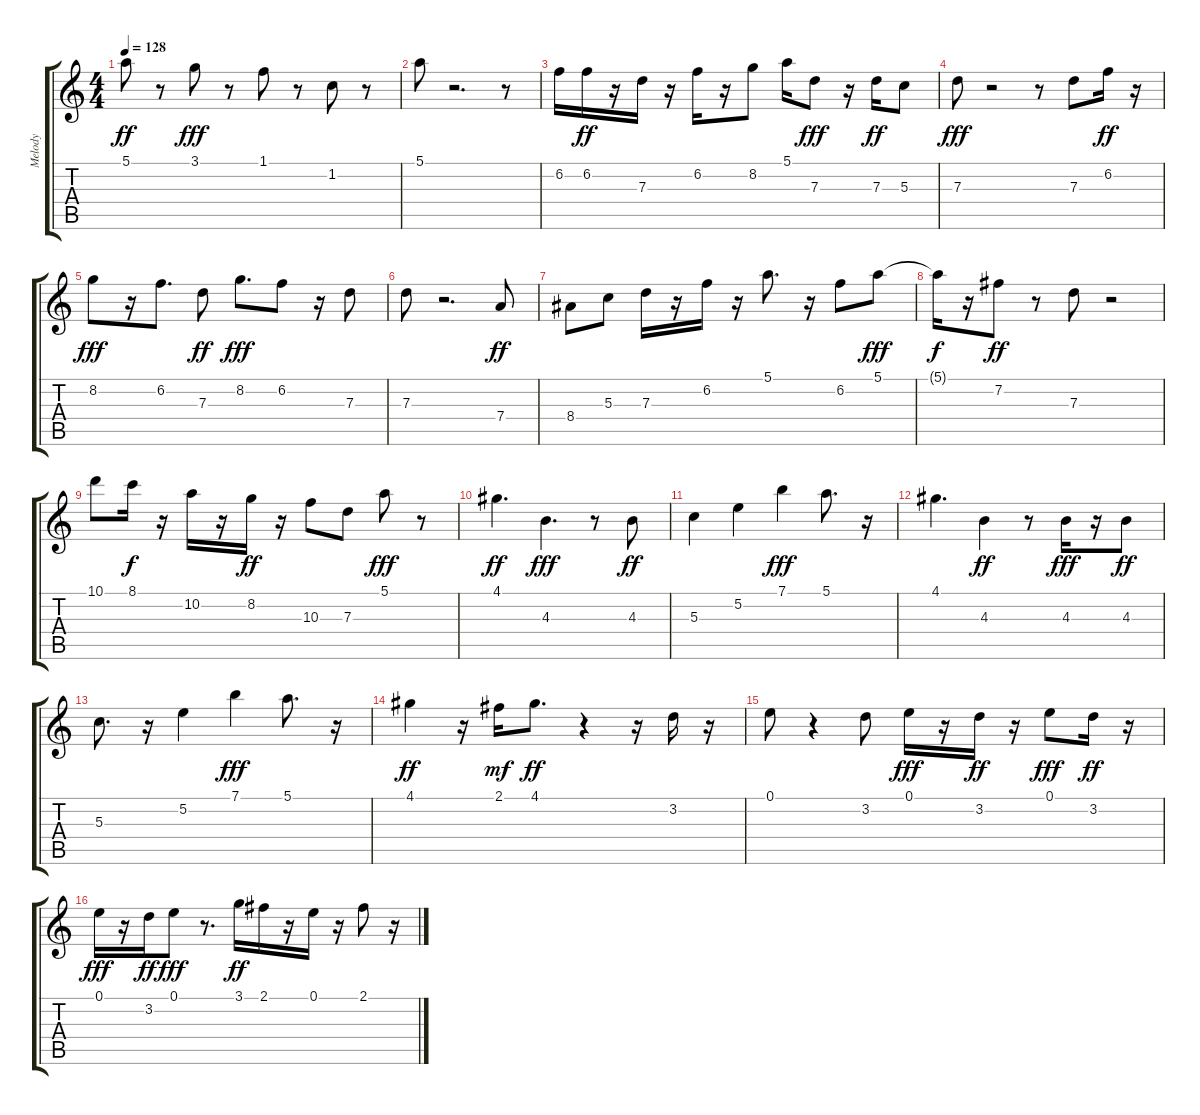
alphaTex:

\track ("Melody          | Canned Heat" "Melody    ") {instrument acousticguitarnylon}
\staff {score tabs}
\tuning (E4 B3 G3 D3 A2 E2) {hide}
\ts (4 4)
\tempo 128
\clef g2
\ks c
5.1.8{dy ff} r.8 3.1.8{dy fff} r.8 1.1.8 r.8 1.2.8 r.8 |
5.1.8 r.2{d} r.8 |
6.2.16 6.2.16{dy ff} r.16 7.3.16 r.16 6.2.16 r.16 8.2.8 5.1.16 7.3.8{dy fff} r.16 7.3.16{dy ff} 5.3.8 |
7.3.8{dy fff} r.2 r.8 7.3.8 6.2.16{dy ff} r.16 |
8.2.8{dy fff} r.16 6.2.8{d} 7.3.8{dy ff} 8.2.8{d dy fff} 6.2.8 r.16 7.3.8 |
7.3.8 r.2{d} 7.4.8{dy ff} |
8.4.8 5.3.8 7.3.16 r.16 6.2.16 r.16 5.1.8{d} r.16 6.2.8 5.1.8{dy fff} |
5.1{t}.16{dy f} r.16 7.2.8{dy ff} r.8 7.3.8 r.2 |
10.1.8 8.1.16{dy f} r.16 10.2.16 r.16 8.2.16{dy ff} r.16 10.3.8 7.3.8 5.1.8{dy fff} r.8 |
4.1.4{d dy ff} 4.3.4{d dy fff} r.8 4.3.8{dy ff} |
5.3.4 5.2.4 7.1.4{dy fff} 5.1.8{d} r.16 |
4.1.4{d} 4.3.4{dy ff} r.8 4.3.16{dy fff} r.16 4.3.8{dy ff} |
5.3.8{d} r.16 5.2.4 7.1.4{dy fff} 5.1.8{d} r.16 |
4.1.4{dy ff} r.16 2.1.16{dy mf} 4.1.8{d dy ff} r.4 r.16 3.2.16 r.16 |
0.1.8 r.4 3.2.8 0.1.16{dy fff} r.16 3.2.16{dy ff} r.16 0.1.8{dy fff} 3.2.16{dy ff} r.16 |
0.1.16{dy fff} r.16 3.2.16{dy ff} 0.1.8{dy fff} r.8{d} 3.1.16{dy ff} 2.1.16 r.16 0.1.16 r.16 2.1.8 r.16
